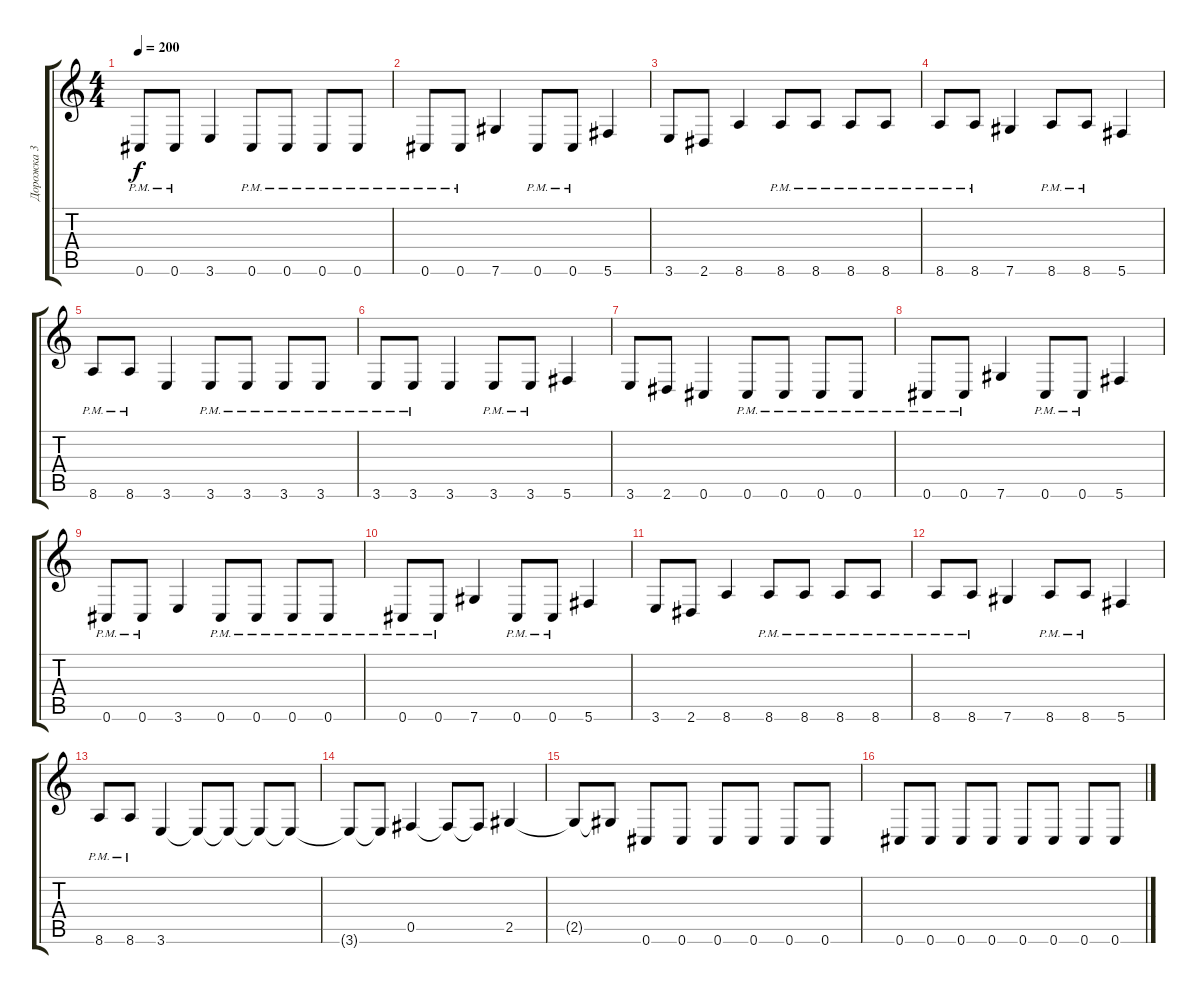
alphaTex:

\track ("Дорожка 3" "Дорожка 3") {instrument electricbassfinger}
\staff {score tabs}
\tuning (Db4 Ab3 E3 B2 Gb2 Db2) {hide}
\ts (4 4)
\tempo 200
\clef g2
\ks c
0.6{pm}.8{dy f} 0.6{pm}.8 3.6.4 0.6{pm}.8 0.6{pm}.8 0.6{pm}.8 0.6{pm}.8 |
0.6{pm}.8 0.6{pm}.8 7.6.4 0.6{pm}.8 0.6{pm}.8 5.6.4 |
3.6.8 2.6.8 8.6.4 8.6{pm}.8 8.6{pm}.8 8.6{pm}.8 8.6{pm}.8 |
8.6{pm}.8 8.6{pm}.8 7.6.4 8.6{pm}.8 8.6{pm}.8 5.6.4 |
8.6{pm}.8 8.6{pm}.8 3.6.4 3.6{pm}.8 3.6{pm}.8 3.6{pm}.8 3.6{pm}.8 |
3.6{pm}.8 3.6{pm}.8 3.6.4 3.6{pm}.8 3.6{pm}.8 5.6.4 |
3.6.8 2.6.8 0.6.4 0.6{pm}.8 0.6{pm}.8 0.6{pm}.8 0.6{pm}.8 |
0.6{pm}.8 0.6{pm}.8 7.6.4 0.6{pm}.8 0.6{pm}.8 5.6.4 |
0.6{pm}.8 0.6{pm}.8 3.6.4 0.6{pm}.8 0.6{pm}.8 0.6{pm}.8 0.6{pm}.8 |
0.6{pm}.8 0.6{pm}.8 7.6.4 0.6{pm}.8 0.6{pm}.8 5.6.4 |
3.6.8 2.6.8 8.6.4 8.6{pm}.8 8.6{pm}.8 8.6{pm}.8 8.6{pm}.8 |
8.6{pm}.8 8.6{pm}.8 7.6.4 8.6{pm}.8 8.6{pm}.8 5.6.4 |
8.6{pm}.8 8.6{pm}.8 3.6.4 3.6{t}.8 3.6{t}.8 3.6{t}.8 3.6{t}.8 |
3.6{t}.8 3.6{t}.8 0.5.4 0.5{t}.8 0.5{t}.8 2.5.4 |
2.5{t}.8 2.5{t}.8 0.6.8 0.6.8 0.6.8 0.6.8 0.6.8 0.6.8 |
0.6.8 0.6.8 0.6.8 0.6.8 0.6.8 0.6.8 0.6.8 0.6.8
